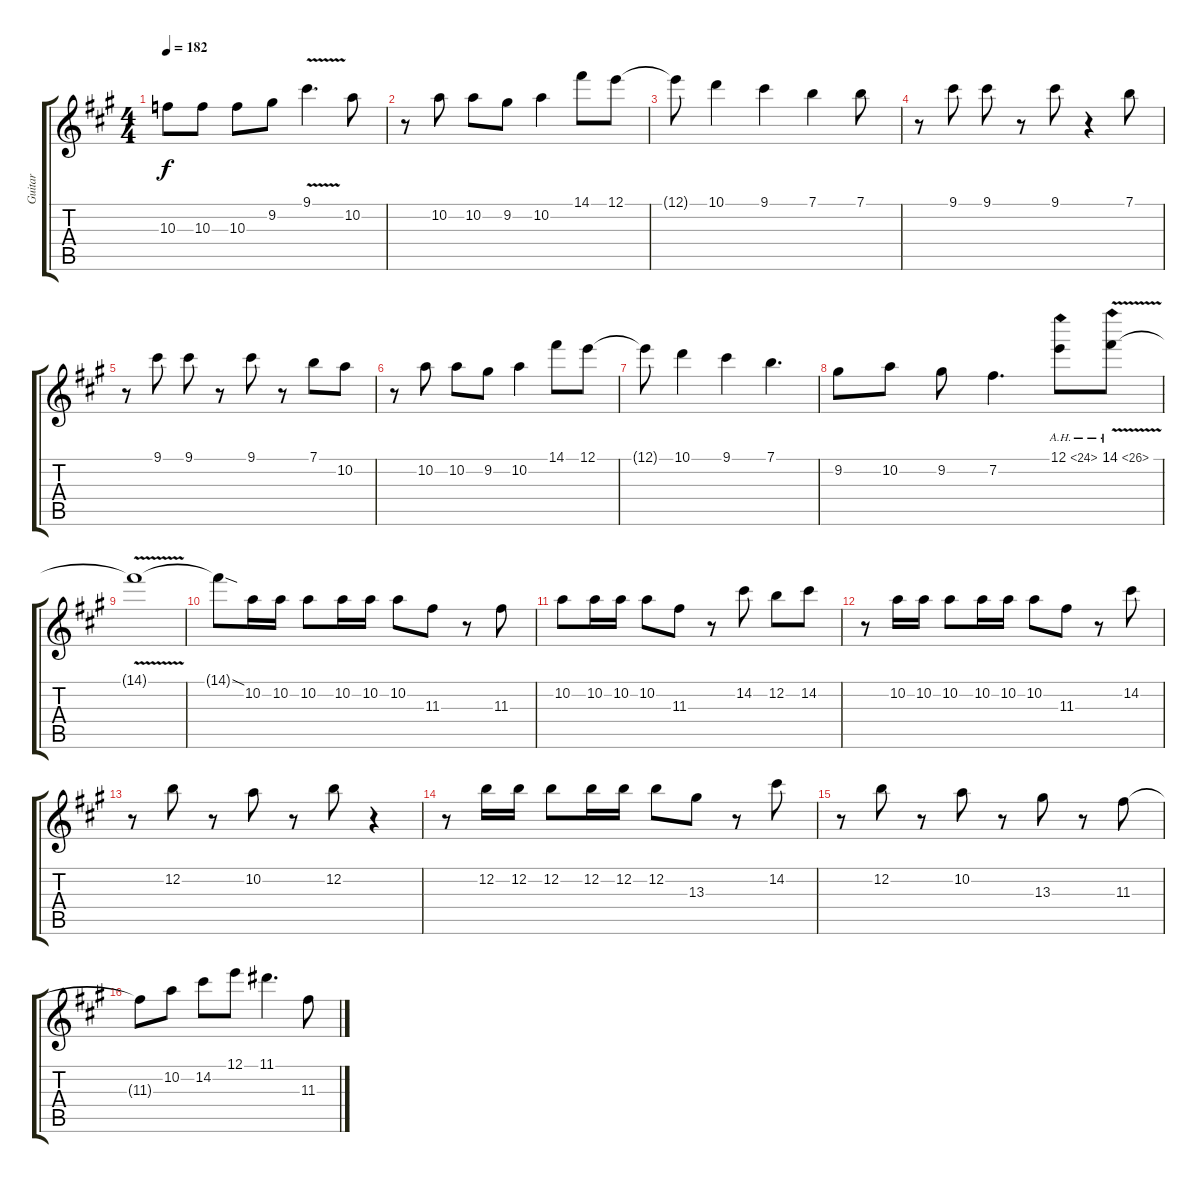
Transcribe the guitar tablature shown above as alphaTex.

\track ("Guitar" "Guitar") {instrument distortionguitar}
\staff {score tabs}
\tuning (E4 B3 G3 D3 A2 E2) {hide}
\ts (4 4)
\tempo 182
\clef g2
\ks f#minor
10.3{t}.8{dy f} 10.3.8 10.3.8 9.2.8 9.1{v}.4{d volume 14} 10.2.8 |
r.8 10.2.8 10.2.8 9.2.8 10.2.4 14.1.8 12.1.8 |
12.1{t}.8 10.1.4 9.1.4 7.1.4 7.1.8 |
r.8 9.1.8 9.1.8 r.8 9.1.8 r.4 7.1.8 |
r.8 9.1.8 9.1.8 r.8 9.1.8 r.8 7.1.8 10.2.8 |
r.8 10.2.8 10.2.8 9.2.8 10.2.4 14.1.8 12.1.8 |
12.1{t}.8 10.1.4 9.1.4 7.1.4{d} |
9.2.8 10.2.8 9.2.8 7.2.4{d} 12.1{ah 12}.8 14.1{ah 12 v}.8 |
14.1{t}.1 |
14.1{sod t}.8 10.2.16 10.2.16 10.2.8 10.2.16 10.2.16 10.2.8 11.3.8 r.8 11.3.8 |
10.2.8 10.2.16 10.2.16 10.2.8 11.3.8 r.8 14.2.8 12.2.8 14.2.8 |
r.8 10.2.16 10.2.16 10.2.8 10.2.16 10.2.16 10.2.8 11.3.8 r.8 14.2.8 |
r.8 12.2.8 r.8 10.2.8 r.8 12.2.8 r.4 |
r.8 12.2.16 12.2.16 12.2.8 12.2.16 12.2.16 12.2.8 13.3.8 r.8 14.2.8 |
r.8 12.2.8 r.8 10.2.8 r.8 13.3.8 r.8 11.3.8 |
11.3{t}.8 10.2.8 14.2.8 12.1.8 11.1.4{d} 11.3.8
